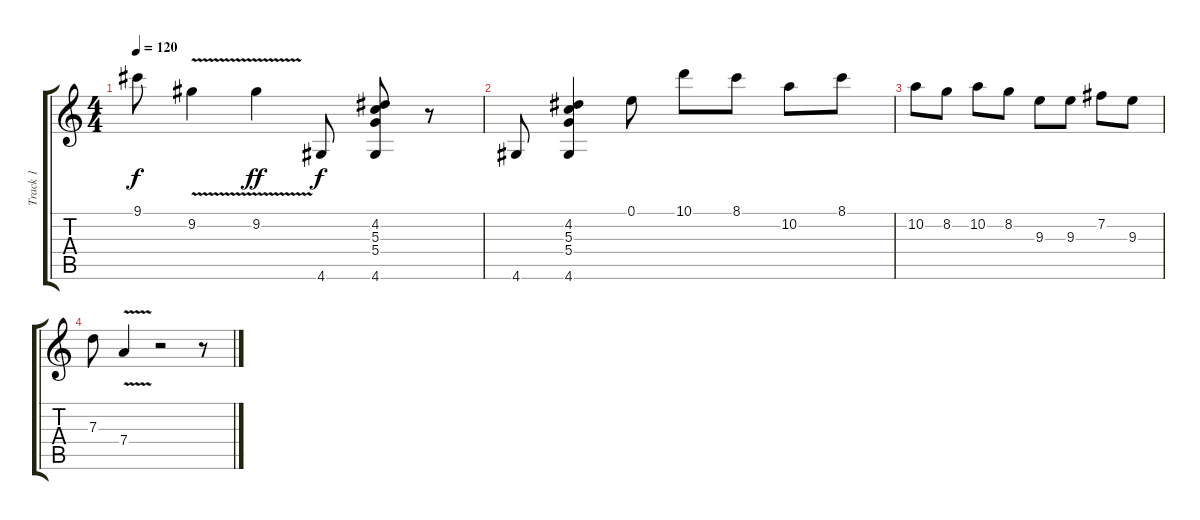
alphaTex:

\track ("Track 1" "Track 1") {instrument acousticguitarsteel}
\staff {score tabs}
\tuning (E4 B3 G3 D3 A2 E2) {hide}
\ts (4 4)
\tempo 120
\clef g2
\ks c
9.1{t}.8{dy f} 9.2{v}.4 9.2{v}.4{dy ff} 4.6.8{dy f} (4.2 5.3 5.4 4.6).8 r.8 |
4.6.8 (4.2 5.3 5.4 4.6).4 0.1.8 10.1.8 8.1.8 10.2.8 8.1.8 |
10.2.8 8.2.8 10.2.8 8.2.8 9.3.8 9.3.8 7.2.8 9.3.8 |
7.3.8 7.4{v}.4 r.2 r.8
